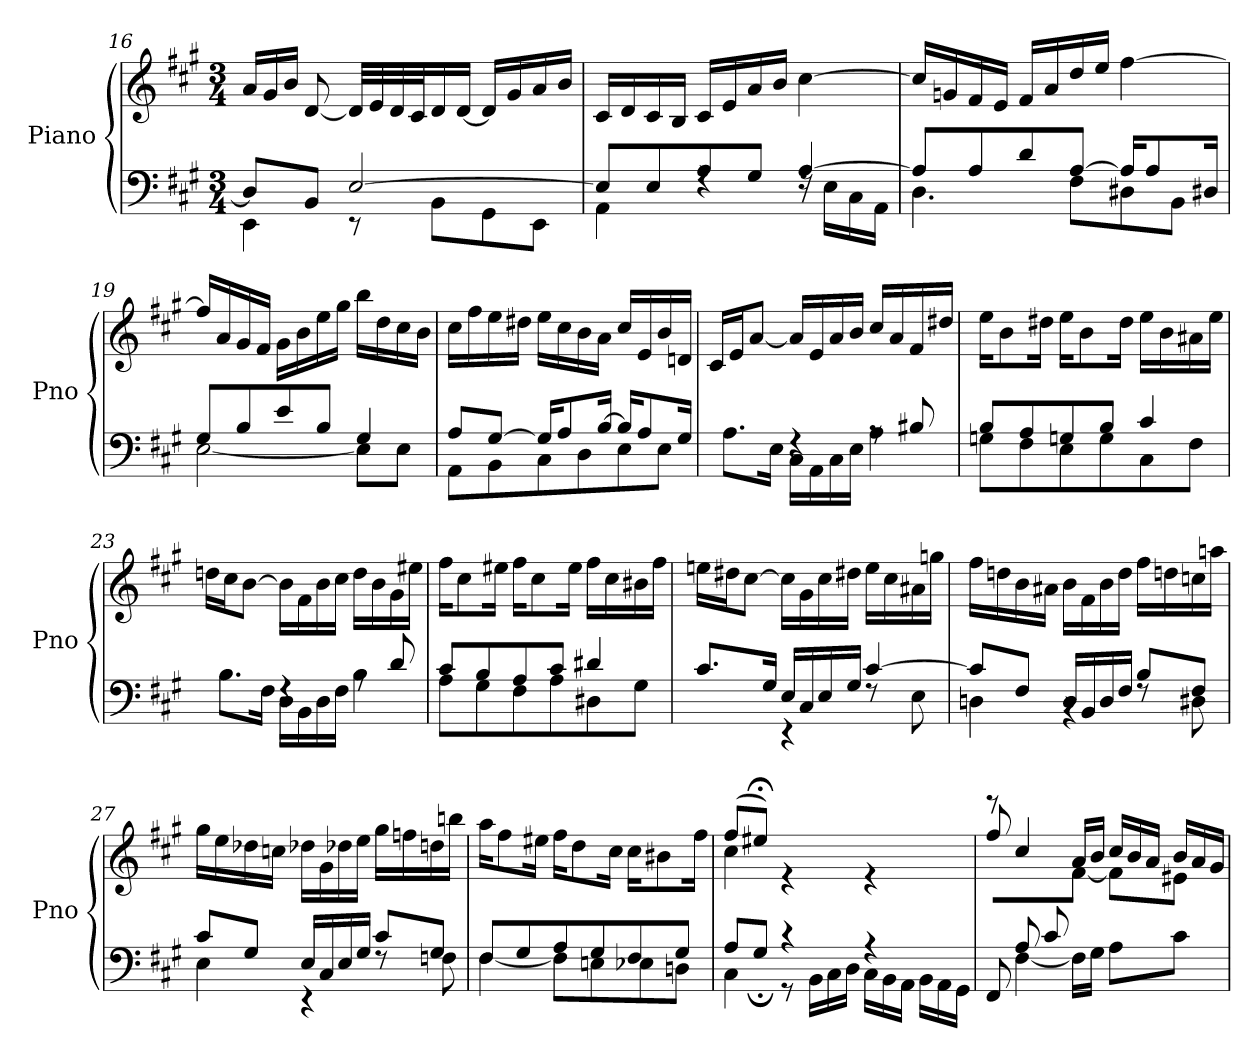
**kern	**kern
*part1	*part1
*staff2	*staff1
*I"Piano	*
*I'Pno	*
!!LO:PB:g=z
*clefF4	*clefG2
*k[f#c#g#]	*k[f#c#g#]
*M3/4	*M3/4
=16	=16
*^	*
*	*	*Xtuplet
8D/L]	4EE\	24a/LL
.	.	24g#/
.	.	24b/JJ
8BB/J	.	[8d/
[2E/	8r	32d/LLL]
.	.	32e/
.	.	32d/
.	.	32c#/J
.	8BB\L	16d/
.	.	[16d/JJ
.	8GG#\	16d/LL]
.	.	16g#/
.	8EE\J	16a/
.	.	16b/JJ
=17	=17	=17
8E/L]	4AA\	16c#/LL
.	.	16d/
8E/	.	16c#/
.	.	16B/JJ
8A/	4rF	16c#/LL
.	.	16e/
8G#/J	.	16a/
.	.	16b/JJ
[4A/	16rF	[4cc#\
.	16E\LL	.
.	16C#\	.
.	16AA\JJ	.
=18	=18	=18
8A/L]	4.D\	16cc#/LL]
.	.	16gn/
8A/	.	16f#/
.	.	16e/JJ
8d/	.	16f#/LL
.	.	16a/
[8A/J	8F#\L	16dd/
.	.	16ee/JJ
16A/KL]	8D#X\	[4ff#\
8A/	.	.
.	8BB\J	.
16D#X/Jk	.	.
=19	=19	=19
8G#/L	[2E\	16ff#/LL]
.	.	16a/
8B/	.	16g#/
.	.	16f#/JJ
8e/	.	16g#\LL
.	.	16b\
8B/J	.	16ee\
.	.	16gg#\JJ
4G#/	8E\L]	16bb\LL
.	.	16dd\
.	8E\J	16cc#\
.	.	16b\JJ
!!LO:LB:g=z
=20	=20	=20
8A/L	8AA\L	16cc#\LL
.	.	16ff#\
[8G#/J	8BB\	16ee\
.	.	16dd#X\JJ
16G#/KL]	8C#\	16ee\LL
8A/	.	16cc#\
.	8D\	16b\
[16B/Jk	.	16a\JJ
16B/KL]	8E\	16cc#/LL
8A/	.	16e/
.	8E\J	16b/
16G#/Jk	.	16dn/JJ
=21	=21	=21
4A/yy	8.A\L	16c#/LL
.	.	16e/J
.	.	[8a/J
.	16E\Jk	.
4rF	16C#\LL	16a/LL]
.	16AA\	16e/
.	16C#\	16a/
.	16E\JJ	16b/JJ
8rA	4A\	16cc#/LL
.	.	16a/
8B#Xi/	.	16f#/
.	.	16dd#X/JJ
=22	=22	=22
8B/L	8Gn\L	16ee\KL
.	.	8b\
8A/	8F#\	.
.	.	16dd#X\Jk
8Gn/	8E\	16ee\KL
.	.	8b\
8B/J	8G\	.
.	.	16dd#\Jk
4c#/	8C#\	16ee\LL
.	.	16b\
.	8F#\J	16a#X\
.	.	16ee\JJ
=23	=23	=23
4B/yy	8.B\L	16ddn\LL
.	.	16cc#\J
.	.	[8b\J
.	16F#\Jk	.
4rF	16D\LL	16b\LL]
.	16BB\	16f#\
.	16D\	16b\
.	16F#\JJ	16cc#\JJ
8rA	4B\	16dd\LL
.	.	16b\
8d/	.	16g#\
.	.	16ee#X\JJ
!!LO:LB:g=z
=24	=24	=24
8c#/L	8A\L	16ff#\KL
.	.	8cc#\
8B/	8G#\	.
.	.	16ee#X\Jk
8A/	8F#\	16ff#\KL
.	.	8cc#\
8c#/J	8A\	.
.	.	16ee#\Jk
4d#X/	8D#X\	16ff#\LL
.	.	16cc#\
.	8G#\J	16b#X\
.	.	16ff#\JJ
=25	=25	=25
8.c#/L	4c#\yy	16een\LL
.	.	16dd#X\J
.	.	[8cc#\J
16G#/Jk	.	.
16E/LL	4r	16cc#\LL]
16C#/	.	16g#\
16E/	.	16cc#\
16G#/JJ	.	16dd#X\JJ
[4c#/	8rF	16ee\LL
.	.	16cc#\
.	8E\	16a#X\
.	.	16ggn\JJ
=26	=26	=26
8c#/L]	4Dn\	16ff#\LL
.	.	16ddn\
8F#/J	.	16b\
.	.	16a#X\JJ
16D/LL	4rBB	16b\LL
16BB/	.	16f#\
16D/	.	16b\
16F#/JJ	.	16dd\JJ
8B/L	8rF	16ff#\LL
.	.	16ddn\
8F#/J	8D#X\	16ccni\
.	.	16aan\JJ
!!LO:LB:g=z
=27	=27	=27
8c#/L	4E\	16gg#\LL
.	.	16ee\
8G#/J	.	16dd-Xi\
.	.	16ccni\JJ
16E/LL	4r	16dd-Xi\LL
16C#/	.	16g#\
16E/	.	16dd-Xi\
16G#/JJ	.	16ee\JJ
8c#/L	8rF	16gg#\LL
.	.	16ffni\
8G#/J	8Fni\	16ddn\
.	.	16bbn\JJ
=28	=28	=28
8F#/L	[4F#\	16aa\KL
.	.	8ff#\
8G#/	.	.
.	.	16ee#X\Jk
8A/	8F#\L]	16ff#\KL
.	.	8dd\
8G#/	8En\	.
.	.	16cc#\Jk
8F#/	8E-Xi\	16cc#\KL
.	.	8b#X\
8G#/J	8Dn\J	.
.	.	16ff#\Jk
=29	=29	=29
*	*^	*^
4ryy	8A/L	4C#\	(8ff#/L	4cc#\
.	8G#;</J	.	8ee#X;</J)	.
2ryy	4r	8r	4re	2ryy
*	*	*Xtuplet	*	*
.	.	24BB\LL	.	.
.	.	24C#\	.	.
.	.	24D\JJ	.	.
.	4r	24C#\LL	4re	.
.	.	24BB\	.	.
.	.	24AA\JJ	.	.
.	.	24BB\LL	.	.
.	.	24AA\	.	.
.	.	24GG#\JJ	.	.
*	*v	*v	*	*
=30	=30	=30	=30
8ryy	8FF#/	8ff#/	8reee
8A/L	[4F#\	4cc#/	4ryy
8c#/	.	.	.
4.ryy	16F#\LL]	16a/LL	[8f#\J
.	16G#\JJ	16b/JJ	.
.	8A\L	24cc#/LL	8f#\L]
.	.	24b/	.
.	.	24a/JJ	.
.	8c#\J	24b/LL	8e#X\J
.	.	24a/	.
.	.	24g#/JJ	.
*v	*v	*	*
*	*v	*v
=	=
*-	*-
